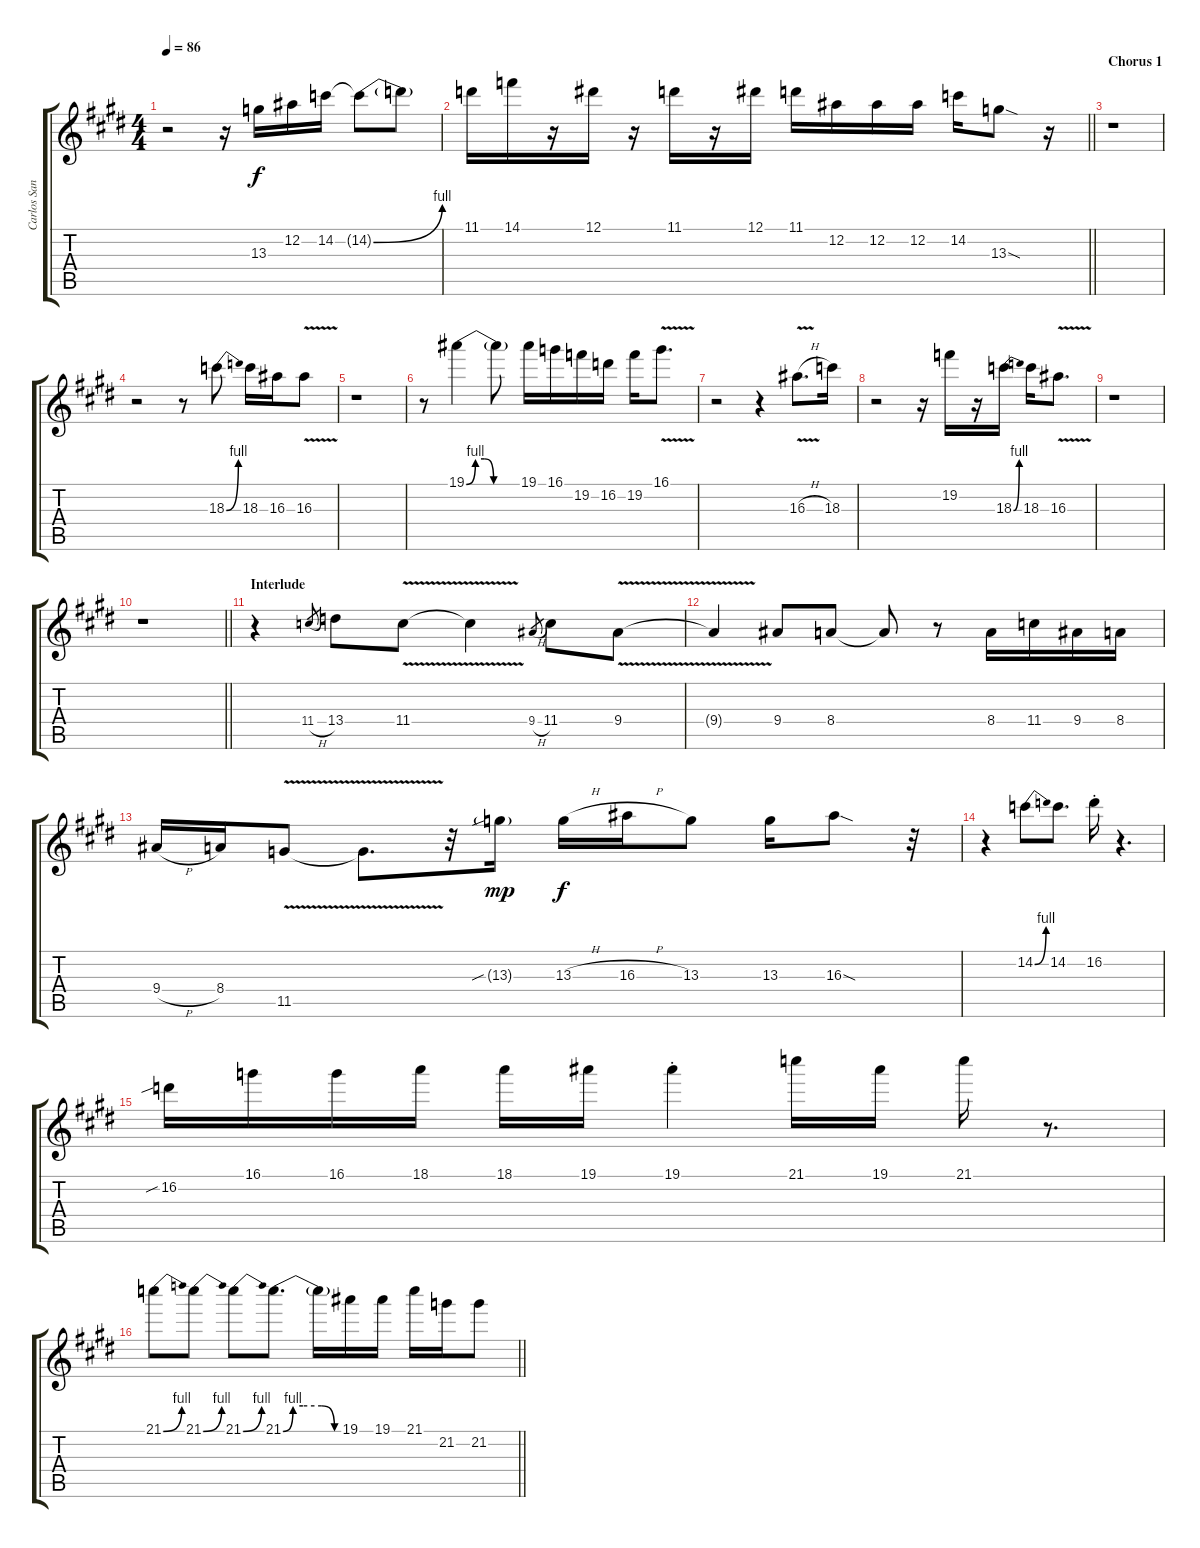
\track ("Carlos Santana (Electric 1)" "Carlos San") {instrument distortionguitar}
\staff {score tabs}
\tuning (Eb4 Bb3 Gb3 Db3 Ab2 Eb2) {hide}
\ts (4 4)
\tempo 86
\clef g2
\ks e
r.2{dy f} r.16 13.3.16 12.2.16 14.2.16 14.2{be (bend 0 0 60 4) t}.8 14.2{t}.8 |
\barLineRight lightlight
11.1.16 14.1.16 r.16 12.1.16 r.16 11.1.16 r.16 12.1.16 11.1.16 12.2.16 12.2.16 12.2.16 14.2.16 13.3{sod}.8 r.16 |
\section ("" "Chorus 1")
r.1 |
r.2 r.8 18.3{be (bend 0 0 60 4)}.8 18.3.16 16.3.16 16.3{v}.8 |
r.1 |
r.8 19.1{be (custom 0 0 10 4 20 4 30 0 60 0)}.4 19.1{t}.8 19.1.16 16.1.16 19.2.16 16.2.16 19.2.16 16.1{v}.8{d} |
r.2 r.4 16.3{v h}.8{d} 18.3.16 |
r.2 r.16 19.2.16 r.16 18.3{be (bend 0 0 60 4)}.16 18.3.16 16.3{v}.8{d} |
r.1 |
\barLineRight lightlight
r.1 |
\section ("" "Interlude")
r.4 11.4{h}.8{gr} 13.4.8 11.4{v}.8 11.4{t}.4 9.4{h}.8{gr} 11.4.8 9.4{v}.8 |
9.4{t}.4 9.4.8 8.4.8 8.4{t}.8 r.8 8.4.16 11.4.16 9.4.16 8.4.16 |
9.4{h}.16 8.4.16 11.5{v}.8 11.5{t}.8{d} r.32 13.3{sib g}.16{dy mp} 13.3{h}.16{dy f} 16.3{h}.16 13.3.8 13.3.16 16.3{sod}.8 r.32 |
r.4 14.2{be (bend 0 0 60 4)}.8 14.2.8{d} 16.2{st}.16 r.4{d} |
16.2{sib}.16 16.1.16 16.1.16 18.1.16 18.1.16 19.1.16 19.1{st}.4 21.1.16 19.1.16 21.1.16 r.8{d} |
\barLineRight lightlight
21.1{be (bend 0 0 60 4)}.8 21.1{be (bend 0 0 60 4)}.8 21.1{be (bend 0 0 60 4)}.8 21.1{be (custom 0 0 10 4 20 4 39 4 52 0 60 0)}.8{d} 21.1{t}.16 19.1.16 19.1.16 21.1.16 21.2.16 21.2.8
